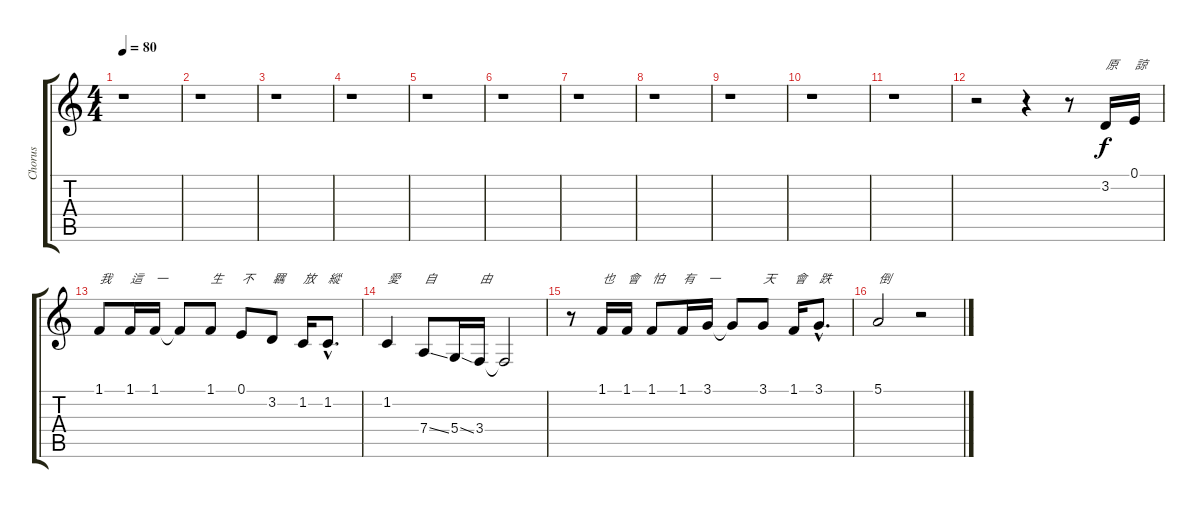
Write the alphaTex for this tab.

\track ("Chorus" "Chorus") {instrument synthvoice}
\staff {score tabs}
\tuning (E4 B3 G3 D3 A2 E2) {hide}
\ts (4 4)
\tempo 80
\clef g2
\ks c
r.1{dy f} |
r.1 |
r.1 |
r.1 |
r.1 |
r.1 |
r.1 |
r.1 |
r.1 |
r.1 |
r.1 |
r.2 r.4 r.8 3.2.16{txt "原"} 0.1.16{txt "諒"} |
1.1.8{txt "我"} 1.1.16{txt "這"} 1.1.16{txt "一"} 1.1{t}.8 1.1.8{txt "生"} 0.1.8{txt "不"} 3.2.8{txt "羈"} 1.2.16{txt "放"} 1.2{hac}.8{d txt "縱"} |
1.2.4{txt "愛"} 7.4{ss}.8{txt "自"} 5.4{ss}.16 3.4.16{txt "由"} 3.4{t}.2 |
r.8 1.1.16{txt "也"} 1.1.16{txt "會"} 1.1.8{txt "怕"} 1.1.16{txt "有"} 3.1.16{txt "一"} 3.1{t}.8 3.1.8{txt "天"} 1.1.16{txt "會"} 3.1{hac}.8{d txt "跌"} |
5.1.2{txt "倒"} r.2
